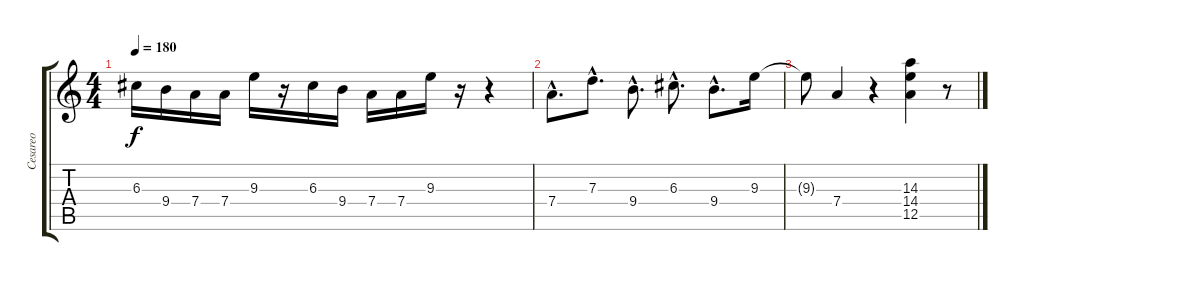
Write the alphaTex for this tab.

\track ("Cesareo" "Cesareo") {instrument distortionguitar}
\staff {score tabs}
\tuning (E4 B3 G3 D3 A2 E2) {hide}
\ts (4 4)
\tempo 180
\clef g2
\ks c
6.3.16{dy f} 9.4.16 7.4.16 7.4.16 9.3.16 r.16 6.3.16 9.4.16 7.4.16 7.4.16 9.3.16 r.16 r.4 |
7.4{hac}.8{d} 7.3{hac}.8{d} 9.4{hac}.8{d} 6.3{hac}.8{d} 9.4{hac}.8{d} 9.3.16 |
9.3{t}.8 7.4.4 r.4 (14.3 14.4 12.5).4 r.8
